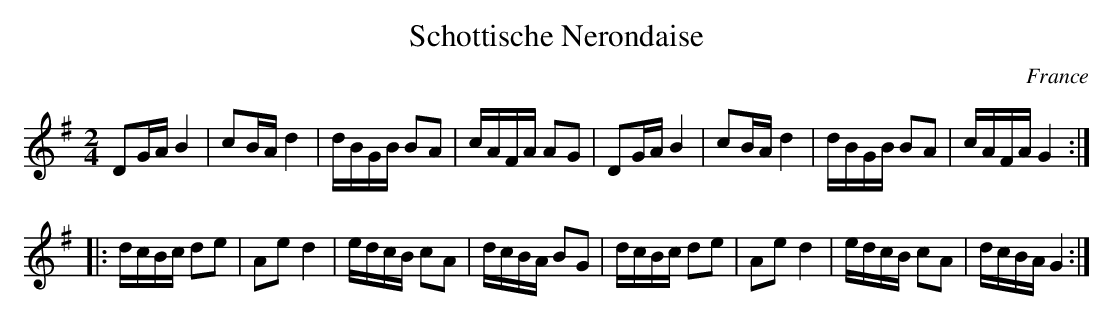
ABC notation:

X:1
T:Schottische Nerondaise
M:2/4
O:France
K:G
D2GA B4| c2BA d4| dBGB B2A2| cAFA A2G2|\
D2GAB4| c2BA d4| dBGB B2A2| cAFA  G4::
dcBc d2e2| A2e2 d4| edcB c2A2| dcBA B2G2|\
dcBc d2e2 | A2e2d4 | edcB c2A2| dcBA G4:|
